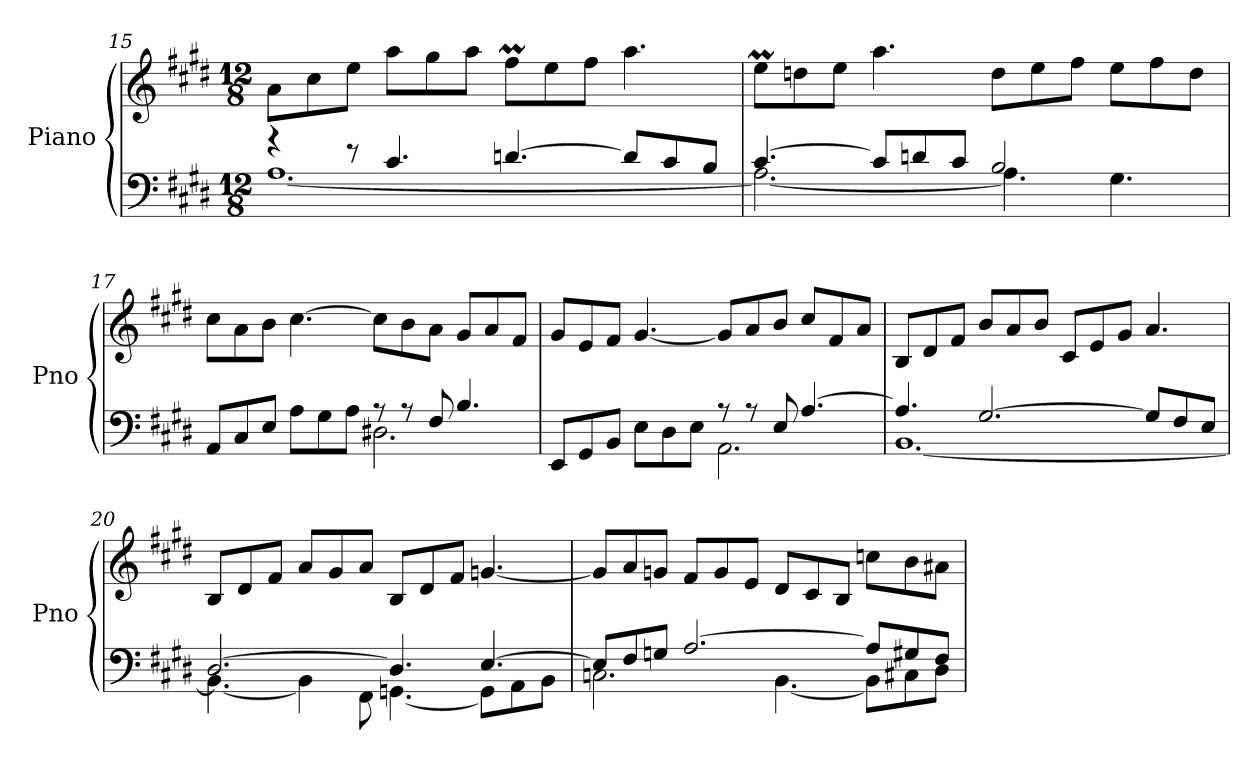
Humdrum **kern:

**kern	**kern
*part1	*part1
*staff2	*staff1
*I"Piano	*
*I'Pno	*
*clefF4	*clefG2
*k[f#c#g#d#]	*k[f#c#g#d#]
*M12/8	*M12/8
=15	=15
*^	*
4r	[1.A	8a\L
.	.	8cc#\
8r	.	8ee\J
4.c#/	.	8aa\L
.	.	8gg#\
.	.	8aa\J
[4.dn/	.	8ff#M\L
.	.	8ee\
.	.	8ff#\J
8d/L]	.	4.aa\
8c#/	.	.
8B/J	.	.
=16	=16	=16
[4.c#/	2.A\_	8eeM\L
.	.	8ddn\
.	.	8ee\J
8c#/L]	.	4.aa\
8dn/	.	.
8c#/J	.	.
2B/	4.A\]	8dd\L
.	.	8ee\
.	.	8ff#\J
.	4.G#\	8ee\L
4ryy	.	8ff#\
.	.	8dd\J
=17	=17	=17
2.ryy	8AA/L	8cc#\L
.	8C#/	8a\
.	8E/J	8b\J
.	8A\L	[4.cc#\
.	8G#\	.
.	8A\J	.
8r	2.D#X\	8cc#\L]
8r	.	8b\
8F#/	.	8a\J
4.B/	.	8g#/L
.	.	8a/
.	.	8f#/J
=18	=18	=18
2.ryy	8EE/L	8g#/L
.	8GG#/	8e/
.	8BB/J	8f#/J
.	8E\L	[4.g#/
.	8D#\	.
.	8E\J	.
8r	2.AA\	8g#/L]
8r	.	8a/
8E/	.	8b/J
[4.A/	.	8cc#/L
.	.	8f#/
.	.	8a/J
=19	=19	=19
4.A/]	[1.BB	8B/L
.	.	8d#/
.	.	8f#/J
[2.G#/	.	8b/L
.	.	8a/
.	.	8b/J
.	.	8c#/L
.	.	8e/
.	.	8g#/J
8G#/L]	.	4.a/
8F#/	.	.
8E/J	.	.
=20	=20	=20
[2.D#/	4.BB\_	8B/L
.	.	8d#/
.	.	8f#/J
.	4BB\]	8a/L
.	.	8g#/
.	8FF#\	8a/J
4.D#/]	[4.GGn\	8B/L
.	.	8d#/
.	.	8f#/J
[4.E/	8GG\L]	[4.gn/
.	8AA\	.
.	8BB\J	.
=21	=21	=21
8E/L]	2.Cn\	8g/L]
8F#/	.	8a/
8Gn/J	.	8gn/J
[2.A/	.	8f#/L
.	.	8g/
.	.	8e/J
.	[4.BB\	8d#/L
.	.	8c#/
.	.	8B/J
8A/L]	8BB\L]	8ccn\L
8G#X/	8C#X\	8b\
8F#/J	8D#\J	8a#X\J
*v	*v	*
=	=
*-	*-
